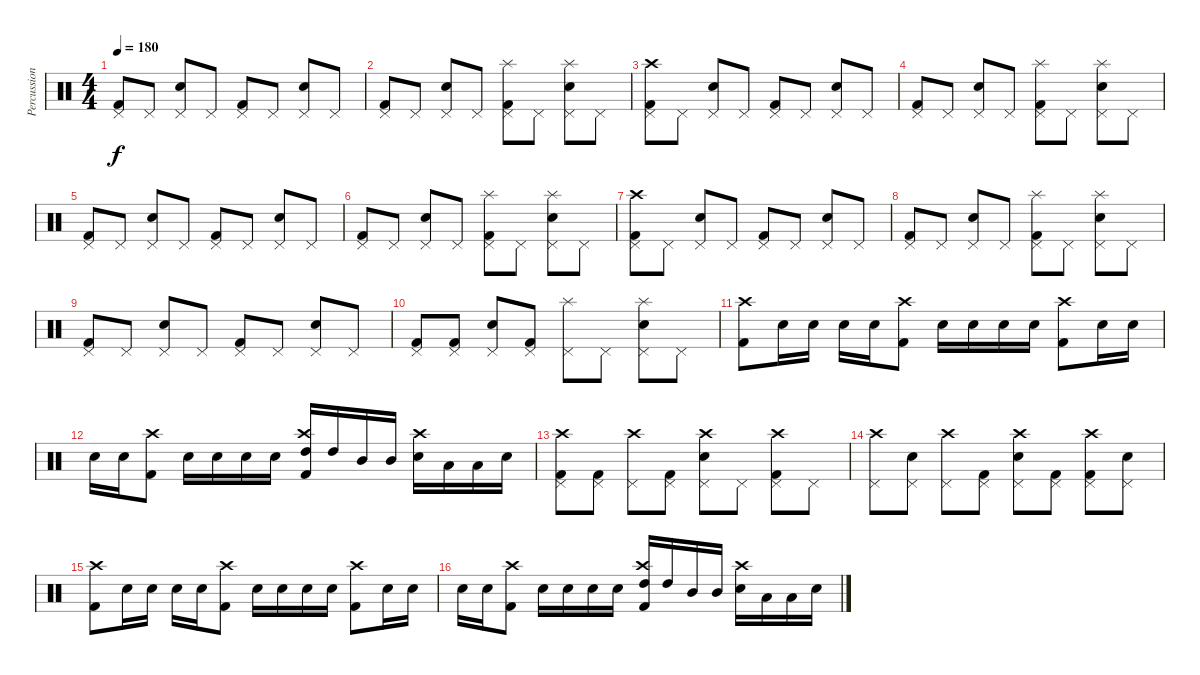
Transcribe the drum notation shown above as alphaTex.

\track ("Percussion" "Percussion") {instrument percussion}
\staff {score}
\articulation defaults
\ts (4 4)
\tempo 180
\clef neutral
\ks c
("Pedal Hi-Hat (hit)" "Kick (hit) 2").8{dy f} "Pedal Hi-Hat (hit)".8 ("Pedal Hi-Hat (hit)" "Electric Snare (hit)").8 "Pedal Hi-Hat (hit)".8 ("Pedal Hi-Hat (hit)" "Kick (hit) 2").8 "Pedal Hi-Hat (hit)".8 ("Pedal Hi-Hat (hit)" "Electric Snare (hit)").8 "Pedal Hi-Hat (hit)".8 |
("Pedal Hi-Hat (hit)" "Kick (hit) 2").8 "Pedal Hi-Hat (hit)".8 ("Pedal Hi-Hat (hit)" "Electric Snare (hit)").8 "Pedal Hi-Hat (hit)".8 ("Pedal Hi-Hat (hit)" "Kick (hit) 2" "Splash (hit)").8 "Pedal Hi-Hat (hit)".8 ("Pedal Hi-Hat (hit)" "Electric Snare (hit)" "Splash (hit)").8 "Pedal Hi-Hat (hit)".8 |
("Pedal Hi-Hat (hit)" "Kick (hit) 2" "Crash high (hit)").8 "Pedal Hi-Hat (hit)".8 ("Pedal Hi-Hat (hit)" "Electric Snare (hit)").8 "Pedal Hi-Hat (hit)".8 ("Pedal Hi-Hat (hit)" "Kick (hit) 2").8 "Pedal Hi-Hat (hit)".8 ("Pedal Hi-Hat (hit)" "Electric Snare (hit)").8 "Pedal Hi-Hat (hit)".8 |
("Pedal Hi-Hat (hit)" "Kick (hit) 2").8 "Pedal Hi-Hat (hit)".8 ("Pedal Hi-Hat (hit)" "Electric Snare (hit)").8 "Pedal Hi-Hat (hit)".8 ("Pedal Hi-Hat (hit)" "Kick (hit) 2" "Splash (hit)").8 "Pedal Hi-Hat (hit)".8 ("Pedal Hi-Hat (hit)" "Electric Snare (hit)" "Splash (hit)").8 "Pedal Hi-Hat (hit)".8 |
("Pedal Hi-Hat (hit)" "Kick (hit) 2").8 "Pedal Hi-Hat (hit)".8 ("Pedal Hi-Hat (hit)" "Electric Snare (hit)").8 "Pedal Hi-Hat (hit)".8 ("Pedal Hi-Hat (hit)" "Kick (hit) 2").8 "Pedal Hi-Hat (hit)".8 ("Pedal Hi-Hat (hit)" "Electric Snare (hit)").8 "Pedal Hi-Hat (hit)".8 |
("Pedal Hi-Hat (hit)" "Kick (hit) 2").8 "Pedal Hi-Hat (hit)".8 ("Pedal Hi-Hat (hit)" "Electric Snare (hit)").8 "Pedal Hi-Hat (hit)".8 ("Pedal Hi-Hat (hit)" "Kick (hit) 2" "Splash (hit)").8 "Pedal Hi-Hat (hit)".8 ("Pedal Hi-Hat (hit)" "Electric Snare (hit)" "Splash (hit)").8 "Pedal Hi-Hat (hit)".8 |
("Pedal Hi-Hat (hit)" "Kick (hit) 2" "Crash high (hit)").8 "Pedal Hi-Hat (hit)".8 ("Pedal Hi-Hat (hit)" "Electric Snare (hit)").8 "Pedal Hi-Hat (hit)".8 ("Pedal Hi-Hat (hit)" "Kick (hit) 2").8 "Pedal Hi-Hat (hit)".8 ("Pedal Hi-Hat (hit)" "Electric Snare (hit)").8 "Pedal Hi-Hat (hit)".8 |
("Pedal Hi-Hat (hit)" "Kick (hit) 2").8 "Pedal Hi-Hat (hit)".8 ("Pedal Hi-Hat (hit)" "Electric Snare (hit)").8 "Pedal Hi-Hat (hit)".8 ("Pedal Hi-Hat (hit)" "Kick (hit) 2" "Splash (hit)").8 "Pedal Hi-Hat (hit)".8 ("Pedal Hi-Hat (hit)" "Electric Snare (hit)" "Splash (hit)").8 "Pedal Hi-Hat (hit)".8 |
("Pedal Hi-Hat (hit)" "Kick (hit) 2").8 "Pedal Hi-Hat (hit)".8 ("Pedal Hi-Hat (hit)" "Electric Snare (hit)").8 "Pedal Hi-Hat (hit)".8 ("Pedal Hi-Hat (hit)" "Kick (hit) 2").8 "Pedal Hi-Hat (hit)".8 ("Pedal Hi-Hat (hit)" "Electric Snare (hit)").8 "Pedal Hi-Hat (hit)".8 |
("Pedal Hi-Hat (hit)" "Kick (hit) 2").8 ("Pedal Hi-Hat (hit)" "Kick (hit) 2").8 ("Pedal Hi-Hat (hit)" "Electric Snare (hit)").8 ("Pedal Hi-Hat (hit)" "Kick (hit) 2").8 ("Pedal Hi-Hat (hit)" "Splash (hit)").8 "Pedal Hi-Hat (hit)".8 ("Pedal Hi-Hat (hit)" "Electric Snare (hit)" "Splash (hit)").8 "Pedal Hi-Hat (hit)".8 |
("Kick (hit) 2" "Crash high (hit)").8 "Electric Snare (hit)".16 "Electric Snare (hit)".16 "Electric Snare (hit)".16 "Electric Snare (hit)".16 ("Kick (hit) 2" "Crash high (hit)").8 "Electric Snare (hit)".16 "Electric Snare (hit)".16 "Electric Snare (hit)".16 "Electric Snare (hit)".16 ("Kick (hit) 2" "Crash high (hit)").8 "Electric Snare (hit)".16 "Electric Snare (hit)".16 |
"Electric Snare (hit)".16 "Electric Snare (hit)".16 ("Kick (hit) 2" "Crash high (hit)").8 "Electric Snare (hit)".16 "Electric Snare (hit)".16 "Electric Snare (hit)".16 "Electric Snare (hit)".16 ("Kick (hit) 2" "Crash high (hit)" "High Tom (hit)").16 "High Tom (hit)".16 "Mid Tom (hit)".16 "Mid Tom (hit)".16 ("Electric Snare (hit)" "Crash high (hit)").16 "Low Tom (hit)".16 "Low Tom (hit)".16 "Electric Snare (hit)".16 |
("Pedal Hi-Hat (hit)" "Kick (hit) 2" "Crash high (hit)").8 ("Pedal Hi-Hat (hit)" "Kick (hit) 2").8 ("Pedal Hi-Hat (hit)" "Crash high (hit)").8 ("Pedal Hi-Hat (hit)" "Kick (hit) 2").8 ("Pedal Hi-Hat (hit)" "Electric Snare (hit)" "Crash high (hit)").8 "Pedal Hi-Hat (hit)".8 ("Pedal Hi-Hat (hit)" "Kick (hit) 2" "Crash high (hit)").8 "Pedal Hi-Hat (hit)".8 |
("Pedal Hi-Hat (hit)" "Crash high (hit)").8 ("Pedal Hi-Hat (hit)" "Electric Snare (hit)").8 ("Pedal Hi-Hat (hit)" "Crash high (hit)").8 ("Pedal Hi-Hat (hit)" "Kick (hit) 2").8 ("Pedal Hi-Hat (hit)" "Electric Snare (hit)" "Crash high (hit)").8 ("Pedal Hi-Hat (hit)" "Kick (hit) 2").8 ("Pedal Hi-Hat (hit)" "Kick (hit) 2" "Crash high (hit)").8 ("Pedal Hi-Hat (hit)" "Electric Snare (hit)").8 |
("Kick (hit) 2" "Crash high (hit)").8 "Electric Snare (hit)".16 "Electric Snare (hit)".16 "Electric Snare (hit)".16 "Electric Snare (hit)".16 ("Kick (hit) 2" "Crash high (hit)").8 "Electric Snare (hit)".16 "Electric Snare (hit)".16 "Electric Snare (hit)".16 "Electric Snare (hit)".16 ("Kick (hit) 2" "Crash high (hit)").8 "Electric Snare (hit)".16 "Electric Snare (hit)".16 |
"Electric Snare (hit)".16 "Electric Snare (hit)".16 ("Kick (hit) 2" "Crash high (hit)").8 "Electric Snare (hit)".16 "Electric Snare (hit)".16 "Electric Snare (hit)".16 "Electric Snare (hit)".16 ("Kick (hit) 2" "Crash high (hit)" "High Tom (hit)").16 "High Tom (hit)".16 "Mid Tom (hit)".16 "Mid Tom (hit)".16 ("Electric Snare (hit)" "Crash high (hit)").16 "Low Tom (hit)".16 "Low Tom (hit)".16 "Electric Snare (hit)".16
